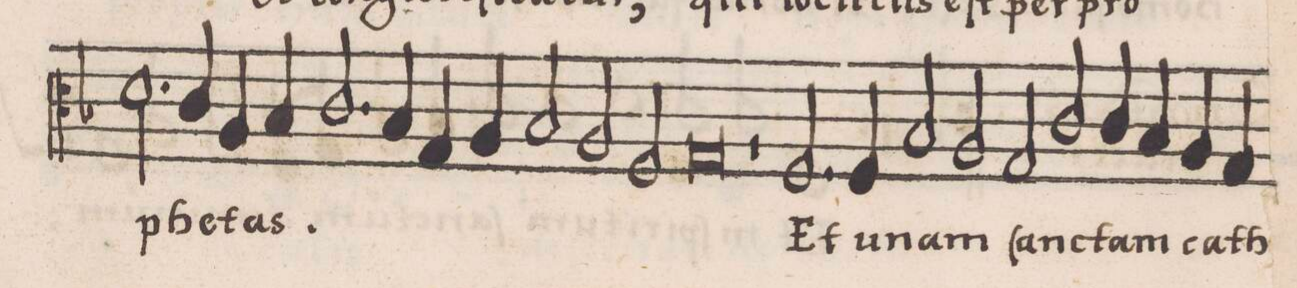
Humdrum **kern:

**kern	**text
*I"ALTVS	*
*clefC3	*
*k[b-]	*
*M2/1	*
2.d\	-phe-
4c/	.
4A/	-tas.
4B-/	.
=179-	=179-
2.c/	.
4B-/	.
4G/	.
4A/	.
2B-/	.
=180-	=180-
2A/	.
2F/	.
0G	.
=181-	=181-
1r	.
=182-	=182-
2.F/	Et
4F/	u-
2B-/	-nam-
2A/	.
=183-	=183-
2G/	-ſanc-
2c/	.
4c/	-tam
4B-/	ca-
4A/	-tho-
*custos:A	*
4G/	-li-
=184-	=184-
*-	*-
